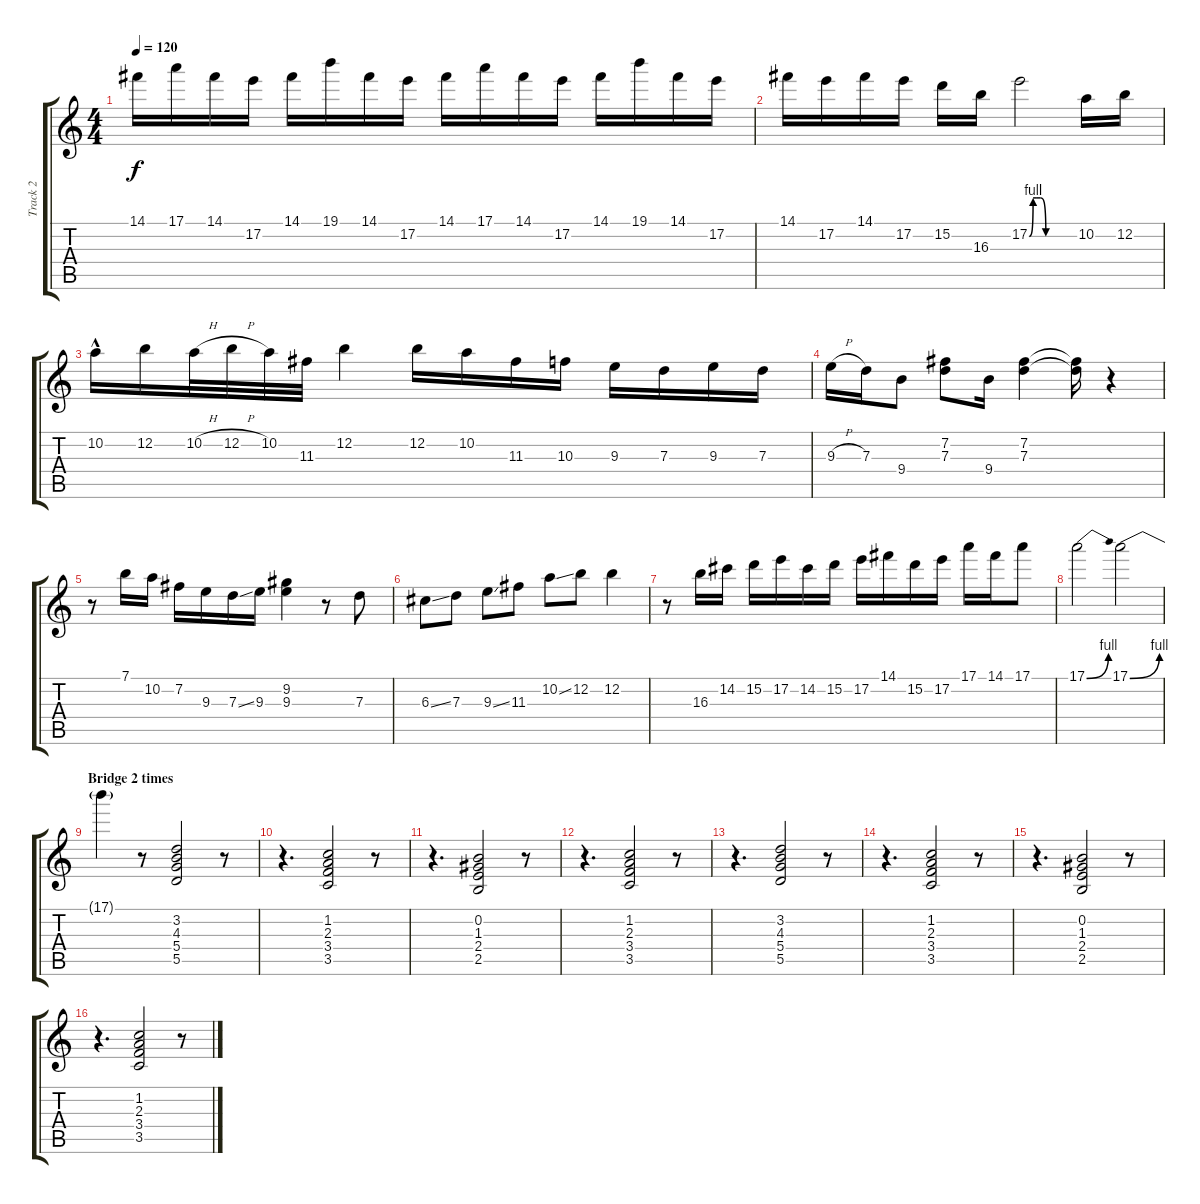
\track ("Track 2" "Track 2") {instrument electricguitarjazz}
\staff {score tabs}
\tuning (E4 B3 G3 D3 A2 E2) {hide}
\ts (4 4)
\tempo 120
\clef g2
\ks c
14.1.16{dy f} 17.1.16 14.1.16 17.2.16 14.1.16 19.1.16 14.1.16 17.2.16 14.1.16 17.1.16 14.1.16 17.2.16 14.1.16 19.1.16 14.1.16 17.2.16 |
14.1.16 17.2.16 14.1.16 17.2.16 15.2.16 16.3.16 17.2{be (custom 0 0 5 4 9 4 15 4 22 0 30 0 45 0 60 0)}.2 10.2.16 12.2.16 |
10.2{hac}.16 12.2.16 10.2{h}.32 12.2{h}.32 10.2.32 11.3.32 12.2.4 12.2.16 10.2.16 11.3.16 10.3.16 9.3.16 7.3.16 9.3.16 7.3.16 |
9.3{h}.16 7.3.16 9.4.8 (7.2 7.3).8 9.4.16 (7.2 7.3).4 (7.2{t} 7.3{t}).16 r.4 |
r.8 7.1.16 10.2.16 7.2.16 9.3.16 7.3{ss}.16 9.3.16 (9.2 9.3).4 r.8 7.3.8 |
6.3{ss}.8 7.3.8 9.3{ss}.8 11.3.8 10.2{ss}.8 12.2.8 12.2.4 |
r.8 16.3.16 14.2.16 15.2.16 17.2.16 14.2.16 15.2.16 17.2.16 14.1.16 15.2.16 17.2.16 17.1.16 14.1.16 17.1.8 |
17.1{be (bend 0 0 60 4)}.2 17.1{be (bend 0 0 60 4)}.2 |
\section ("" "Bridge 2 times")
17.1{t}.4 r.8 (3.2 4.3 5.4 5.5).2{volume 14 instrument distortionguitar} r.8 |
r.4{d} (1.2 2.3 3.4 3.5).2 r.8 |
r.4{d} (0.2 1.3 2.4 2.5).2 r.8 |
r.4{d} (1.2 2.3 3.4 3.5).2 r.8 |
r.4{d} (3.2 4.3 5.4 5.5).2 r.8 |
r.4{d} (1.2 2.3 3.4 3.5).2 r.8 |
r.4{d} (0.2 1.3 2.4 2.5).2 r.8 |
r.4{d} (1.2 2.3 3.4 3.5).2 r.8
